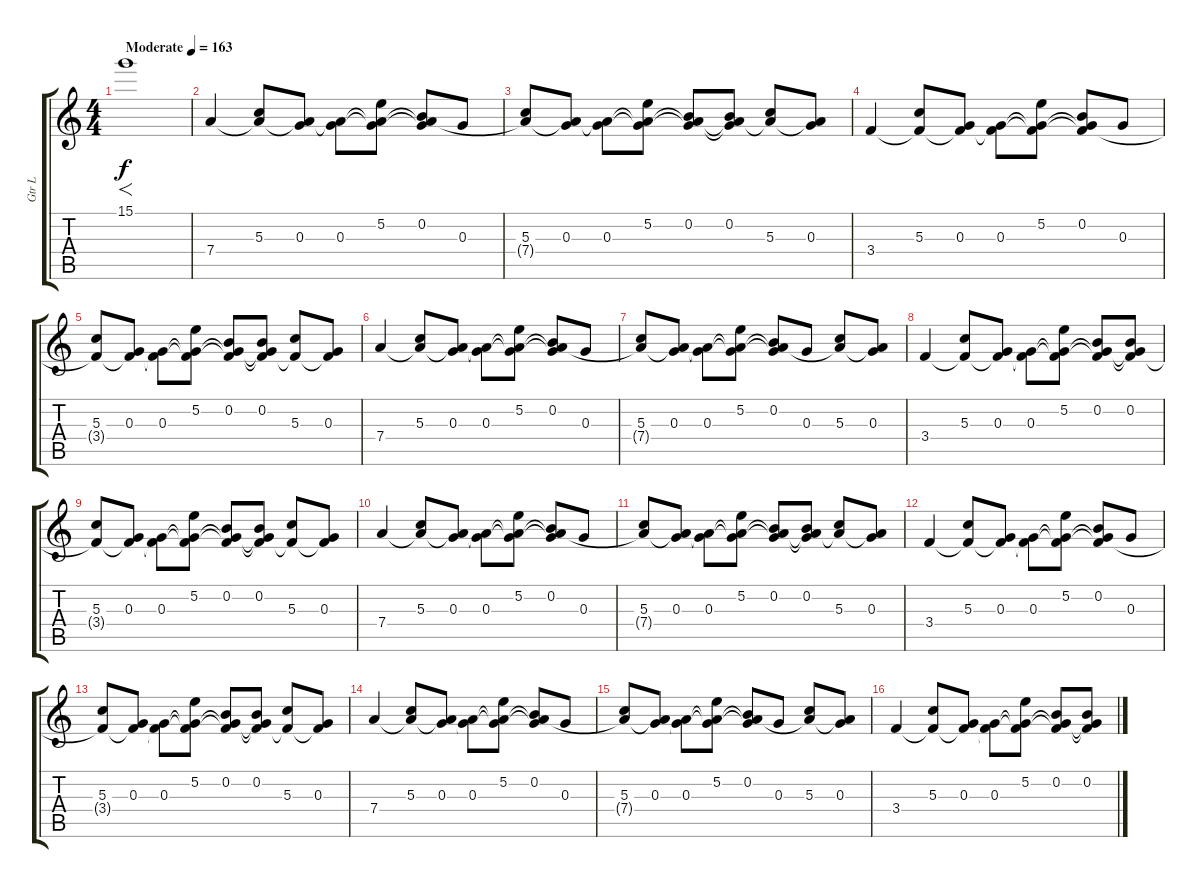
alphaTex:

\track ("Gtr L" "Gtr L") {instrument distortionguitar}
\staff {score tabs}
\tuning (E4 B3 G3 D3 A2 D2) {hide}
\ts (4 4)
\tempo (163 "Moderate")
\clef g2
\ks c
15.1.1{f dy f instrument distortionguitar} |
7.4.4 (5.3 7.4{t}).8 (0.3 7.4{t}).8 (0.3 7.4{t}).8 (5.2 0.3{t} 7.4{t}).8 (0.2 0.3{t} 7.4{t}).8 0.3.8 |
(5.3 7.4{t}).8 (0.3 7.4{t}).8 (0.3 7.4{t}).8 (5.2 0.3{t} 7.4{t}).8 (0.2 0.3{t} 7.4{t}).8 (0.2 0.3{t} 7.4{t}).8 (5.3 7.4{t}).8 (0.3 7.4{t}).8 |
3.4.4 (5.3 3.4{t}).8 (0.3 3.4{t}).8 (0.3 3.4{t}).8 (5.2 0.3{t} 3.4{t}).8 (0.2 0.3{t} 3.4{t}).8 0.3.8 |
(5.3 3.4{t}).8 (0.3 3.4{t}).8 (0.3 3.4{t}).8 (5.2 0.3{t} 3.4{t}).8 (0.2 0.3{t} 3.4{t}).8 (0.2 0.3{t} 3.4{t}).8 (5.3 3.4{t}).8 (0.3 3.4{t}).8 |
7.4.4 (5.3 7.4{t}).8 (0.3 7.4{t}).8 (0.3 7.4{t}).8 (5.2 0.3{t} 7.4{t}).8 (0.2 0.3{t} 7.4{t}).8 0.3.8 |
(5.3 7.4{t}).8 (0.3 7.4{t}).8 (0.3 7.4{t}).8 (5.2 0.3{t} 7.4{t}).8 (0.2 0.3{t} 7.4{t}).8 0.3.8 (5.3 7.4{t}).8 (0.3 7.4{t}).8 |
3.4.4 (5.3 3.4{t}).8 (0.3 3.4{t}).8 (0.3 3.4{t}).8 (5.2 0.3{t} 3.4{t}).8 (0.2 0.3{t} 3.4{t}).8 (0.2 0.3{t} 3.4{t}).8 |
(5.3 3.4{t}).8 (0.3 3.4{t}).8 (0.3 3.4{t}).8 (5.2 0.3{t} 3.4{t}).8 (0.2 0.3{t} 3.4{t}).8 (0.2 0.3{t} 3.4{t}).8 (5.3 3.4{t}).8 (0.3 3.4{t}).8 |
7.4.4 (5.3 7.4{t}).8 (0.3 7.4{t}).8 (0.3 7.4{t}).8 (5.2 0.3{t} 7.4{t}).8 (0.2 0.3{t} 7.4{t}).8 0.3.8 |
(5.3 7.4{t}).8 (0.3 7.4{t}).8 (0.3 7.4{t}).8 (5.2 0.3{t} 7.4{t}).8 (0.2 0.3{t} 7.4{t}).8 (0.2 0.3{t} 7.4{t}).8 (5.3 7.4{t}).8 (0.3 7.4{t}).8 |
3.4.4 (5.3 3.4{t}).8 (0.3 3.4{t}).8 (0.3 3.4{t}).8 (5.2 0.3{t} 3.4{t}).8 (0.2 0.3{t} 3.4{t}).8 0.3.8 |
(5.3 3.4{t}).8 (0.3 3.4{t}).8 (0.3 3.4{t}).8 (5.2 0.3{t} 3.4{t}).8 (0.2 0.3{t} 3.4{t}).8 (0.2 0.3{t} 3.4{t}).8 (5.3 3.4{t}).8 (0.3 3.4{t}).8 |
7.4.4 (5.3 7.4{t}).8 (0.3 7.4{t}).8 (0.3 7.4{t}).8 (5.2 0.3{t} 7.4{t}).8 (0.2 0.3{t} 7.4{t}).8 0.3.8 |
(5.3 7.4{t}).8 (0.3 7.4{t}).8 (0.3 7.4{t}).8 (5.2 0.3{t} 7.4{t}).8 (0.2 0.3{t} 7.4{t}).8 0.3.8 (5.3 7.4{t}).8 (0.3 7.4{t}).8 |
3.4.4 (5.3 3.4{t}).8 (0.3 3.4{t}).8 (0.3 3.4{t}).8 (5.2 0.3{t} 3.4{t}).8 (0.2 0.3{t} 3.4{t}).8 (0.2 0.3{t} 3.4{t}).8
